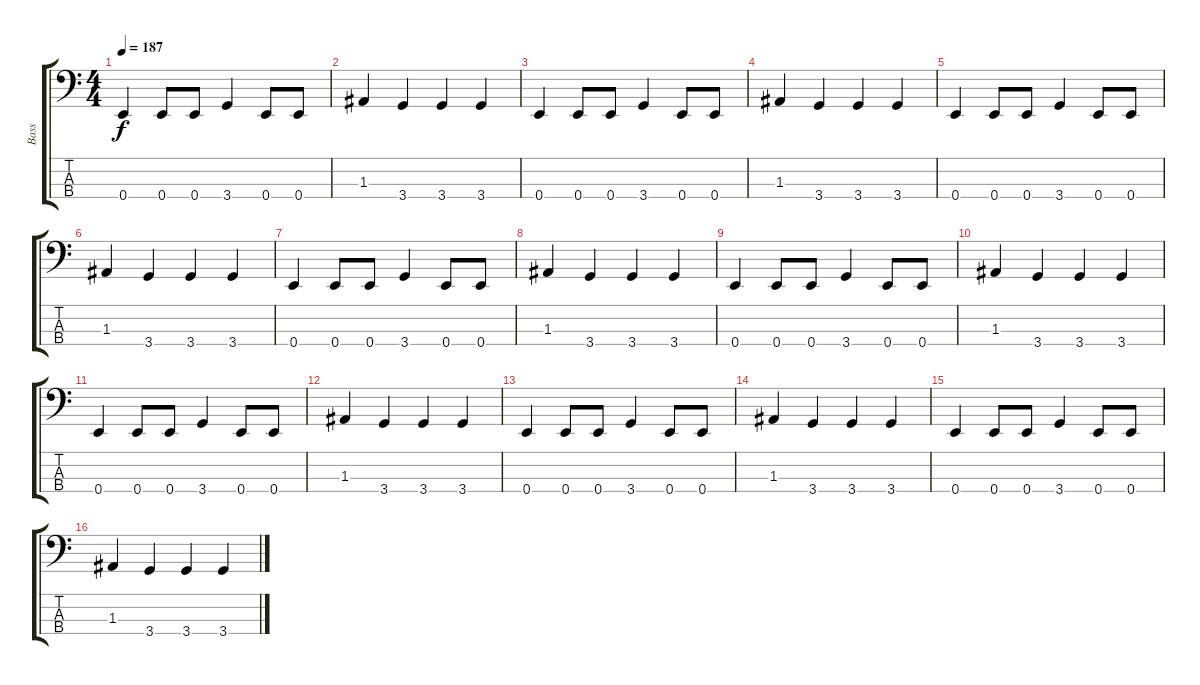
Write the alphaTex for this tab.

\track ("Bass" "Bass") {instrument electricbasspick}
\staff {score tabs}
\tuning (G2 D2 A1 E1) {hide}
\ts (4 4)
\tempo 187
\clef f4
\ks c
0.4.4{dy f} 0.4.8 0.4.8 3.4.4 0.4.8 0.4.8 |
1.3.4 3.4.4 3.4.4 3.4.4 |
0.4.4 0.4.8 0.4.8 3.4.4 0.4.8 0.4.8 |
1.3.4 3.4.4 3.4.4 3.4.4 |
0.4.4 0.4.8 0.4.8 3.4.4 0.4.8 0.4.8 |
1.3.4 3.4.4 3.4.4 3.4.4 |
0.4.4 0.4.8 0.4.8 3.4.4 0.4.8 0.4.8 |
1.3.4 3.4.4 3.4.4 3.4.4 |
0.4.4 0.4.8 0.4.8 3.4.4 0.4.8 0.4.8 |
1.3.4 3.4.4 3.4.4 3.4.4 |
0.4.4 0.4.8 0.4.8 3.4.4 0.4.8 0.4.8 |
1.3.4 3.4.4 3.4.4 3.4.4 |
0.4.4 0.4.8 0.4.8 3.4.4 0.4.8 0.4.8 |
1.3.4 3.4.4 3.4.4 3.4.4 |
0.4.4 0.4.8 0.4.8 3.4.4 0.4.8 0.4.8 |
1.3.4 3.4.4 3.4.4 3.4.4
